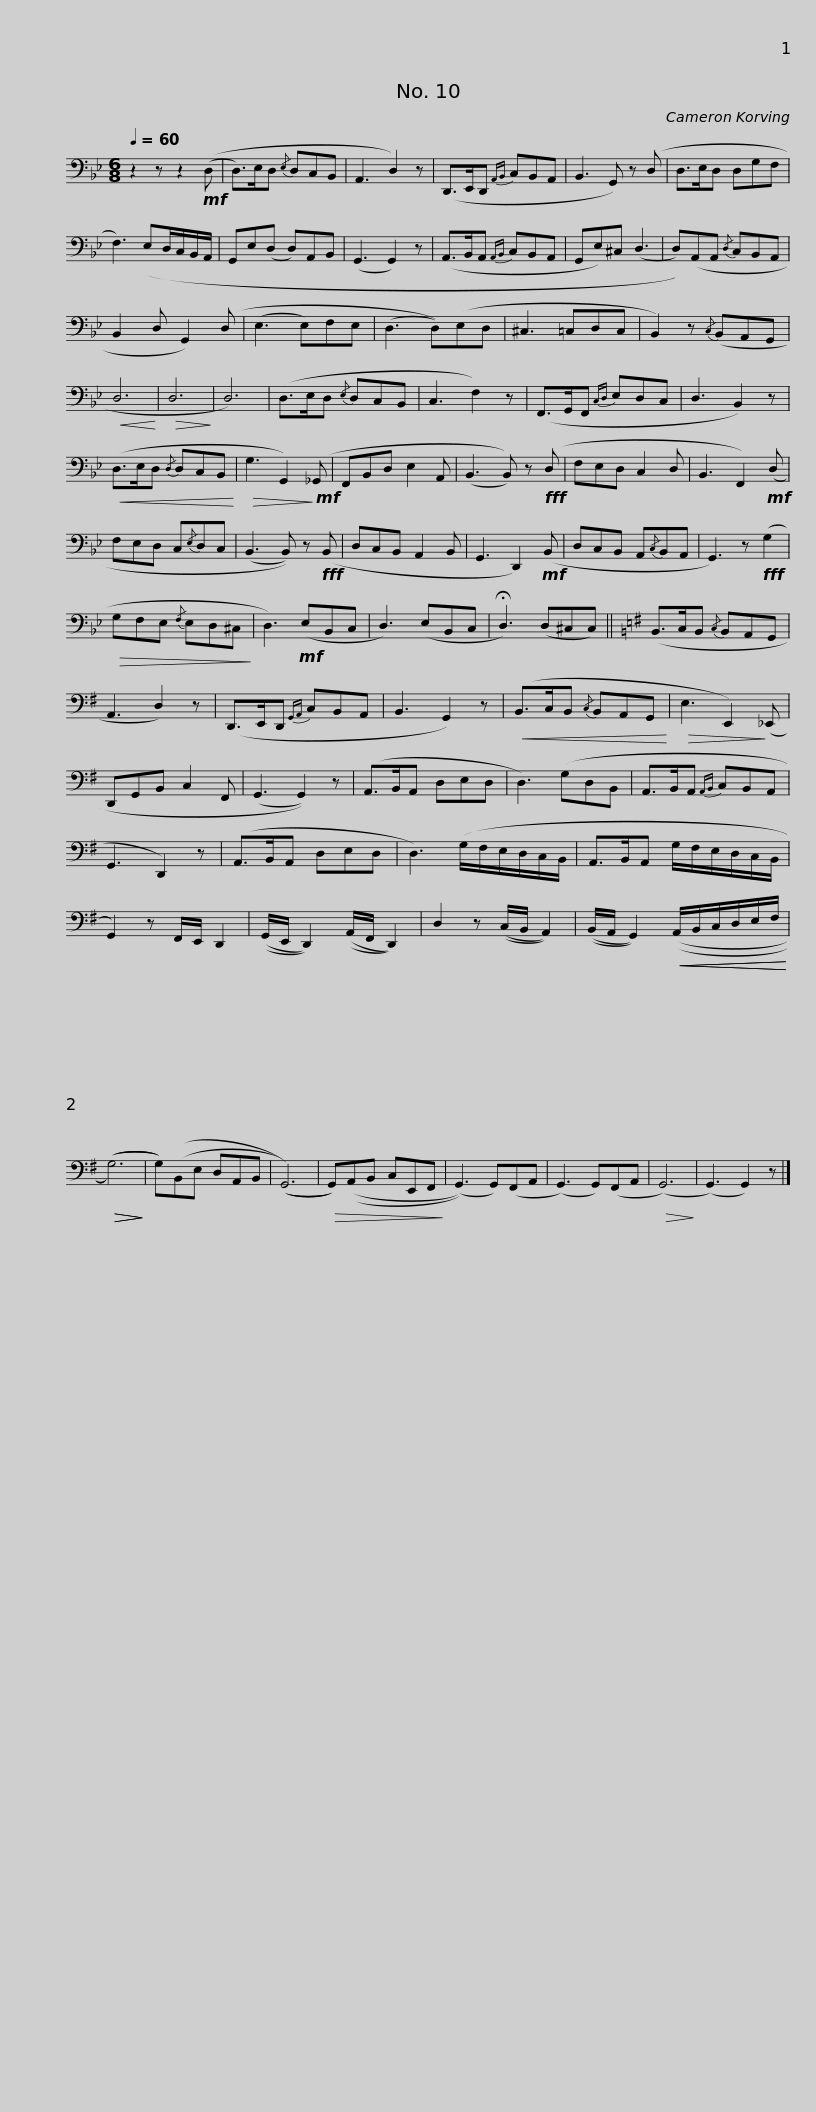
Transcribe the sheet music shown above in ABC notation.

X:1
L:1/8
Q:1/4=60
M:6/8
I:linebreak $
K:Bb
V:1 bass
V:1
 z2 z z2!mf! ((D, | D,>)E,D,{/E,} D,C,B,, | A,,3 D,2) z | (D,,>E,,D,,{A,,B,,} C,B,,A,, | B,,3 G,,) z (D, | %5
 D,>E,D, D,G,F, | F,3) (E,D,/C,/B,,/A,,/ |$ G,,E,(D, D,)A,,B,, | (G,,3 G,,2) z | (A,,>B,,A,,{A,,B,,} C,B,,A,, | %10
 G,,E,)^C, (D,3 | D,))(A,,A,,{/D,} C,B,,A,, | B,,2 D, G,,2) (D, | (E,3 E,)F,E, | (D,3 D,))(E,D, |$ %15
 ^C,3 =C,D,C, | B,,2) z{/C,} (B,,A,,G,, |!<(! D,6!<)! |!>(! D,6!>)! | D,6) | %20
 (D,>E,D,{/E,} D,C,B,, | C,3 F,2) z | (F,,>G,,F,,{C,D,} E,D,C, | D,3 B,,2) z |$!<(! (D,>E,D,{/D,} D,C,B,,!<)! | %25
!>(! G,3 G,,2)!>)!!mf! (_G,, | F,,B,,D, E,2 A,, | (B,,3 B,,)) z!fff! (D, | F,E,D, C,2 D, | B,,3 F,,2)!mf! (D, | %30
 F,E,D, C,{/E,}D,C, | (B,,3 B,,)) z!fff! (B,, |$ D,C,B,, A,,2 B,, | G,,3 D,,2)!mf! (B,, | D,C,B,, A,,{/C,}B,,A,, | %35
 G,,3) z!fff! (G,2 |!>(! G,F,E,{/F,} E,D,^C,!>)! | D,3)!mf! (E,B,,C, | D,3) (E,B,,C, | !fermata!D,3) (D,^C,C,) ||$ %40
[K:G] (B,,>C,B,,{/C,} B,,A,,G,, | A,,3 D,2) z | (D,,>E,,D,,{G,,A,,} C,B,,A,, | B,,3 G,,2) z |!<(! (B,,>C,B,,{/C,} B,,A,,G,,!<)! | %45
!>(! E,3 E,,2)!>)! (_E,, | D,,G,,B,, C,2 F,, | (G,,3 G,,2)) z |$ (A,,>B,,A,, D,E,D, | D,3) (G,D,B,, | %50
 A,,>B,,A,,{A,,B,,} C,B,,A,, | G,,3 D,,2) z | (A,,>B,,A,, D,E,D, | D,3) (G,/F,/E,/D,/C,/B,,/ | A,,>B,,A,, G,/F,/E,/D,/C,/B,,/ |$ %55
 G,,2) z F,,/E,,/ D,,2 | ((G,,/E,,/ D,,2)) ((A,,/F,,/ D,,2)) | D,2 z ((C,/B,,/ A,,2)) | ((B,,/A,,/ G,,2))!<(!!<(! ((A,,/B,,/C,/D,/E,/F,/!<)!!<)! |!>(!!>(! ((G,6))!>)!!>)! | %60
 G,))((B,,E, D,A,,B,, | ((G,,6)) |!>(! G,,))((A,,B,, C,E,,F,,!>)! | (G,,3)) G,,)(F,,A,, |$ (G,,3) G,,)(F,,A,, | %65
!>(! (G,,6)!>)! | (G,,3) G,,2) z |] %67
